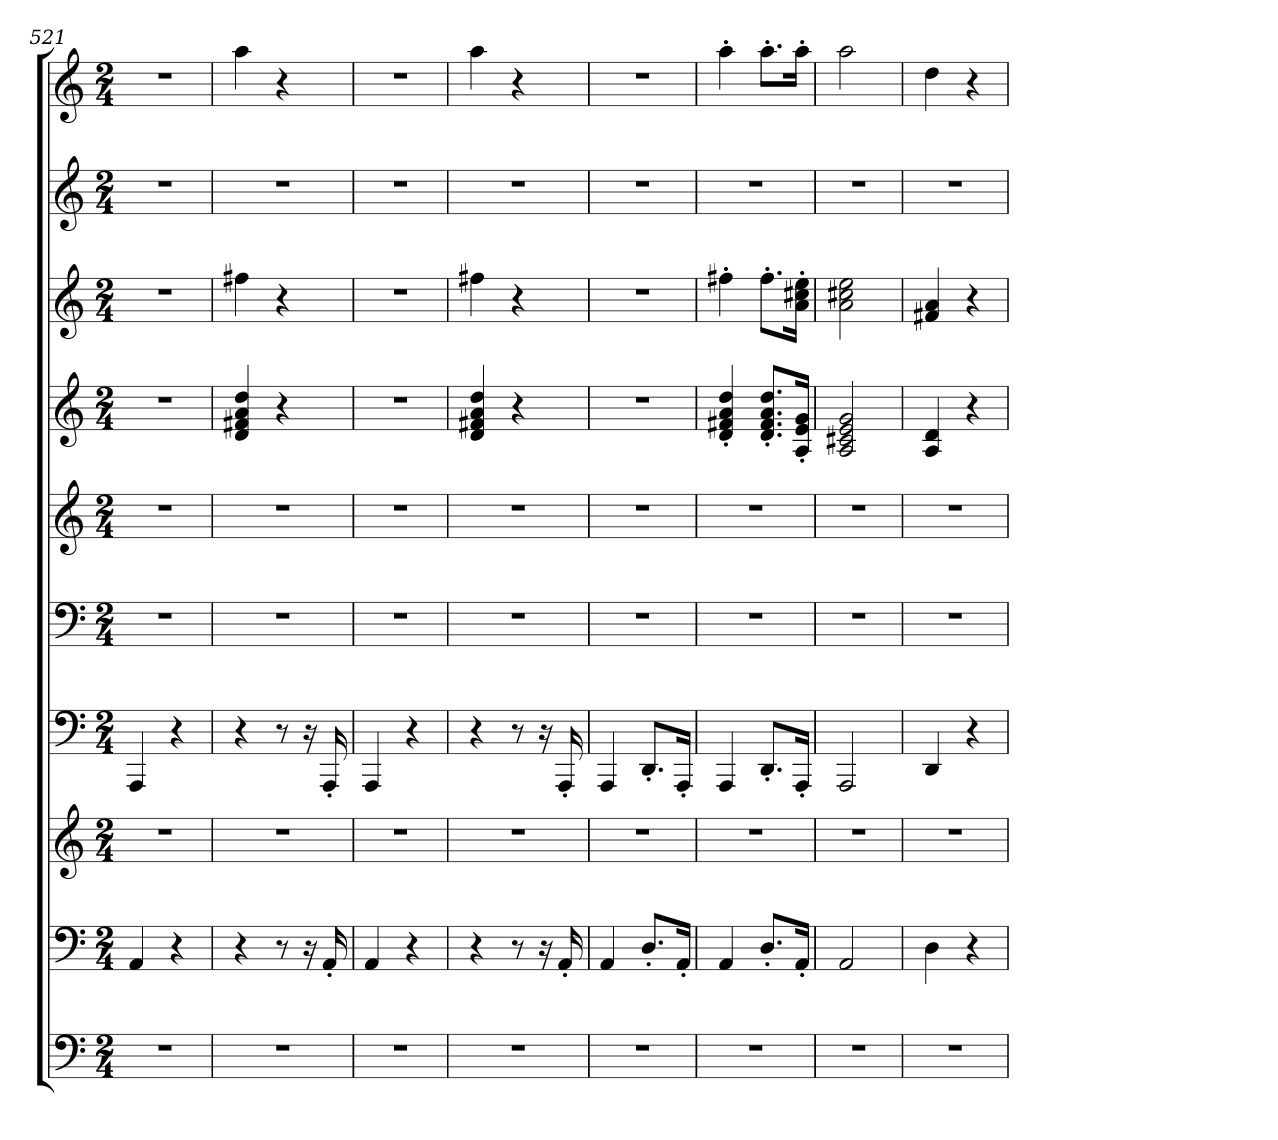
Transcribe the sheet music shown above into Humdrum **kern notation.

**kern	**kern	**kern	**kern	**kern	**kern	**kern	**kern	**kern	**kern
*part5	*part5	*part4	*part4	*part3	*part3	*part2	*part2	*part1	*part1
*staff10	*staff9	*staff8	*staff7	*staff6	*staff5	*staff4	*staff3	*staff2	*staff1
*clefF4	*clefF4	*clefG2	*clefF4	*clefF4	*clefG2	*clefG2	*clefG2	*clefG2	*clefG2
*k[]	*k[]	*k[]	*k[]	*k[]	*k[]	*k[]	*k[]	*k[]	*k[]
*M2/4	*M2/4	*M2/4	*M2/4	*M2/4	*M2/4	*M2/4	*M2/4	*M2/4	*M2/4
*MM136	*MM136	*MM136	*MM136	*MM136	*MM136	*MM136	*MM136	*MM136	*MM136
=521	=521	=521	=521	=521	=521	=521	=521	=521	=521
2r	4AA/	2r	4AAA/	2r	2r	2r	2r	2r	2r
.	4r	.	4r	.	.	.	.	.	.
=522	=522	=522	=522	=522	=522	=522	=522	=522	=522
2r	4r	2r	4r	2r	2r	4d/ 4f#X/ 4a/ 4dd/	4ff#X\	2r	4aa\
.	8r	.	8r	.	.	4r	4r	.	4r
.	16r	.	16r	.	.	.	.	.	.
.	16AA'/	.	16AAA'/	.	.	.	.	.	.
=523	=523	=523	=523	=523	=523	=523	=523	=523	=523
2r	4AA/	2r	4AAA/	2r	2r	2r	2r	2r	2r
.	4r	.	4r	.	.	.	.	.	.
=524	=524	=524	=524	=524	=524	=524	=524	=524	=524
2r	4r	2r	4r	2r	2r	4d/ 4f#X/ 4a/ 4dd/	4ff#X\	2r	4aa\
*	*	*	*	*	*	*	*	*	*MM136
.	8r	.	8r	.	.	4r	4r	.	4r
.	16r	.	16r	.	.	.	.	.	.
.	16AA'/	.	16AAA'/	.	.	.	.	.	.
=525	=525	=525	=525	=525	=525	=525	=525	=525	=525
*	*	*	*	*	*	*	*	*	*MM136
2r	4AA/	2r	4AAA/	2r	2r	2r	2r	2r	2r
.	8.D'/L	.	8.DD'/L	.	.	.	.	.	.
.	16AA'/Jk	.	16AAA'/Jk	.	.	.	.	.	.
!!LO:PB:g=z
=526	=526	=526	=526	=526	=526	=526	=526	=526	=526
*	*	*	*	*	*	*	*	*	*MM136
2r	4AA/	2r	4AAA/	2r	2r	4d/' 4f#X/' 4a/' 4dd/'	4ff#X'\	2r	4aa'\
.	8.D'/L	.	8.DD'/L	.	.	8.d/' 8.f#/' 8.a/' 8.dd/'L	8.ff#'\L	.	8.aa'\L
*	*	*	*	*	*	*	*	*	*MM134
.	16AA'/Jk	.	16AAA'/Jk	.	.	16A/' 16e/' 16g/'Jk	16a\' 16cc#X\' 16ee\'Jk	.	16aa'\Jk
=527	=527	=527	=527	=527	=527	=527	=527	=527	=527
*	*	*	*	*	*	*	*	*	*MM130
2r	2AA/	2r	2AAA/	2r	2r	2A/ 2c#X/ 2e/ 2g/	2a\ 2cc#X\ 2ee\	2r	2aa\
=528	=528	=528	=528	=528	=528	=528	=528	=528	=528
2r	4D\	2r	4DD/	2r	2r	4A/ 4d/	4f#X/ 4a/	2r	4dd\
.	4r	.	4r	.	.	4r	4r	.	4r
=	=	=	=	=	=	=	=	=	=
*-	*-	*-	*-	*-	*-	*-	*-	*-	*-
